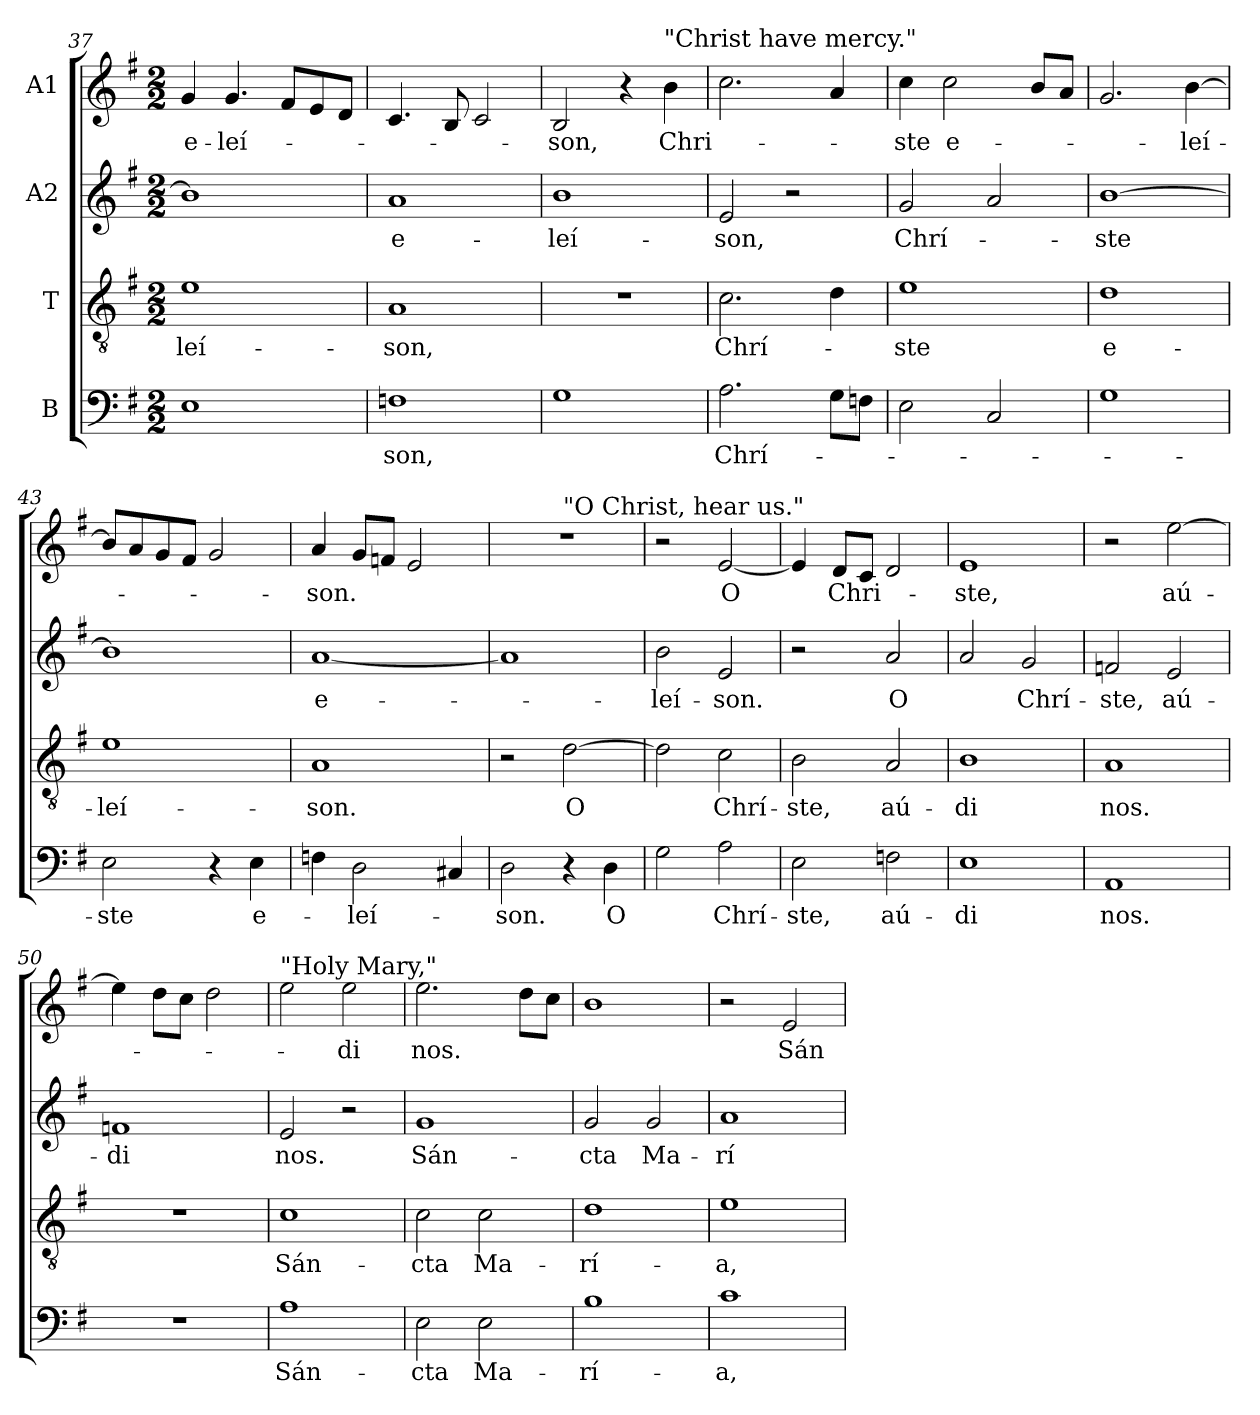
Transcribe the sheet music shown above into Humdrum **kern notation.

**kern	**text	**kern	**text	**kern	**text	**kern	**text
*part4	*part4	*part3	*part3	*part2	*part2	*part1	*part1
*staff4	*staff4	*staff3	*staff3	*staff2	*staff2	*staff1	*staff1
*I"B	*	*I"T	*	*I"A2	*	*I"A1	*
*clefF4	*	*clefGv2	*	*clefG2	*	*clefG2	*
*k[f#]	*	*k[f#]	*	*k[f#]	*	*k[f#]	*
*G:	*	*G:	*	*G:	*	*G:	*
*M2/2	*	*M2/2	*	*M2/2	*	*M2/2	*
=37	=37	=37	=37	=37	=37	=37	=37
!	!	!	!LO:LY:b	!	!	!	!LO:LY:b
1E	.	1e	-leí-	1b]	.	4g/	e-
!	!	!	!	!	!	!	!LO:LY:b
.	.	.	.	.	.	4.g/	-leí-
.	.	.	.	.	.	8f#/L	.
.	.	.	.	.	.	8e/	.
.	.	.	.	.	.	8d/J	.
!!LO:PB:g=z
=38	=38	=38	=38	=38	=38	=38	=38
!	!LO:LY:b	!	!LO:LY:b	!	!LO:LY:b	!	!
1Fn	-son,	1A	-son,	1a	e-	4.c/	.
.	.	.	.	.	.	8B/	.
.	.	.	.	.	.	2c/	.
=39	=39	=39	=39	=39	=39	=39	=39
!	!	!	!	!	!LO:LY:b	!	!LO:LY:b
1G	.	1r	.	1b	-leí-	2B/	-son,
.	.	.	.	.	.	4r	.
!	!	!	!	!	!	!LO:TX:a:t="Christ have mercy."	!
!	!	!	!	!	!	!	!LO:LY:b
.	.	.	.	.	.	4b\	Chri-
=40	=40	=40	=40	=40	=40	=40	=40
!	!LO:LY:b	!	!LO:LY:b	!	!LO:LY:b	!	!
2.A\	Chrí-	2.c\	Chrí-	2e/	-son,	2.cc\	.
.	.	.	.	2r	.	.	.
8G\L	.	4d\	.	.	.	4a/	.
8Fni\J	.	.	.	.	.	.	.
=41	=41	=41	=41	=41	=41	=41	=41
!	!	!	!LO:LY:b	!	!LO:LY:b	!	!LO:LY:b
2E\	.	1e	-ste	2g/	Chrí-	4cc\	-ste
!	!	!	!	!	!	!	!LO:LY:b
.	.	.	.	.	.	2cc\	e-
2C/	.	.	.	2a/	.	.	.
.	.	.	.	.	.	8b/L	.
.	.	.	.	.	.	8a/J	.
=42	=42	=42	=42	=42	=42	=42	=42
!	!	!	!LO:LY:b	!	!LO:LY:b	!	!
1G	.	1d	e-	[1b	-ste	2.g/	.
!	!	!	!	!	!	!	!LO:LY:b
.	.	.	.	.	.	[4b\	-leí-
=43	=43	=43	=43	=43	=43	=43	=43
!	!LO:LY:b	!	!LO:LY:b	!	!	!	!
2E\	-ste	1e	-leí-	1b]	.	8b/L]	.
.	.	.	.	.	.	8a/	.
.	.	.	.	.	.	8g/	.
.	.	.	.	.	.	8f#/J	.
4r	.	.	.	.	.	2g/	.
!	!LO:LY:b	!	!	!	!	!	!
4E\	e-	.	.	.	.	.	.
!!LO:LB:g=z
=44	=44	=44	=44	=44	=44	=44	=44
!	!	!	!LO:LY:b	!	!LO:LY:b	!	!LO:LY:b
4Fni\	.	1A	-son.	[1a	e-	4a/	-son.
!	!LO:LY:b	!	!	!	!	!	!
2D\	-leí-	.	.	.	.	8g/L	.
.	.	.	.	.	.	8fni/J	.
.	.	.	.	.	.	2e/	.
4C#i/	.	.	.	.	.	.	.
=45	=45	=45	=45	=45	=45	=45	=45
!	!LO:LY:b	!	!	!	!	!	!
*	*	*	*	*	*	*^	*
2D\	-son.	2r	.	1a]	.	1r	2ryy	.
!	!	!	!	!	!	!	!LO:TX:a:t="O Christ, hear us."	!
!	!	!	!LO:LY:b	!	!	!	!	!
4r	.	[2d\	O	.	.	.	2ryy	.
!	!LO:LY:b	!	!	!	!	!	!	!
4D\	O	.	.	.	.	.	.	.
=46	=46	=46	=46	=46	=46	=46	=46	=46
!	!	!	!	!	!LO:LY:b	!	!	!
*	*	*	*	*	*	*v	*v	*
2G\	.	2d\]	.	2b\	-leí-	2r	.
!	!LO:LY:b	!	!LO:LY:b	!	!LO:LY:b	!	!LO:LY:b
2A\	Chrí-	2c\	Chrí-	2e/	-son.	[2e/	O
=47	=47	=47	=47	=47	=47	=47	=47
!	!LO:LY:b	!	!LO:LY:b	!	!	!	!
2E\	-ste,	2B\	-ste,	2r	.	4e/]	.
!	!	!	!	!	!	!	!LO:LY:b
.	.	.	.	.	.	8d/L	Chri-
.	.	.	.	.	.	8c/J	.
!	!LO:LY:b	!	!LO:LY:b	!	!LO:LY:b	!	!
2Fni\	aú-	2A/	aú-	2a/	O	2d/	.
=48	=48	=48	=48	=48	=48	=48	=48
!	!LO:LY:b	!	!LO:LY:b	!	!	!	!LO:LY:b
1E	-di	1B	-di	2a/	.	1e	-ste,
!	!	!	!	!	!LO:LY:b	!	!
.	.	.	.	2g/	Chrí-	.	.
=49	=49	=49	=49	=49	=49	=49	=49
!	!LO:LY:b	!	!LO:LY:b	!	!LO:LY:b	!	!
1AA	nos.	1A	nos.	2fni/	-ste,	2r	.
!	!	!	!	!	!LO:LY:b	!	!LO:LY:b
.	.	.	.	2e/	aú-	[2ee\	aú-
!!LO:PB:g=z
=50	=50	=50	=50	=50	=50	=50	=50
!	!	!	!	!	!LO:LY:b	!	!
1r	.	1r	.	1fni	-di	4ee\]	.
.	.	.	.	.	.	8dd\L	.
.	.	.	.	.	.	8cc\J	.
.	.	.	.	.	.	2dd\	.
=51	=51	=51	=51	=51	=51	=51	=51
!	!	!	!	!	!	!LO:TX:a:t="Holy Mary,"	!
!	!LO:LY:b	!	!LO:LY:b	!	!LO:LY:b	!	!
1A	Sán-	1c	Sán-	2e/	nos.	2ee\	.
!	!	!	!	!	!	!	!LO:LY:b
.	.	.	.	2r	.	2ee\	-di
=52	=52	=52	=52	=52	=52	=52	=52
!	!LO:LY:b	!	!LO:LY:b	!	!LO:LY:b	!	!LO:LY:b
2E\	-cta	2c\	-cta	1g	Sán-	2.ee\	nos.
!	!LO:LY:b	!	!LO:LY:b	!	!	!	!
2E\	Ma-	2c\	Ma-	.	.	.	.
.	.	.	.	.	.	8dd\L	.
.	.	.	.	.	.	8cc\J	.
=53	=53	=53	=53	=53	=53	=53	=53
!	!LO:LY:b	!	!LO:LY:b	!	!LO:LY:b	!	!
1B	-rí-	1d	-rí-	2g/	-cta	1b	.
!	!	!	!	!	!LO:LY:b	!	!
.	.	.	.	2g/	Ma-	.	.
=54	=54	=54	=54	=54	=54	=54	=54
!	!LO:LY:b	!	!LO:LY:b	!	!LO:LY:b	!	!
1c	-a,	1e	-a,	1a	-rí-	2r	.
!	!	!	!	!	!	!	!LO:LY:b
.	.	.	.	.	.	2e/	Sán-
=	=	=	=	=	=	=	=
*-	*-	*-	*-	*-	*-	*-	*-
